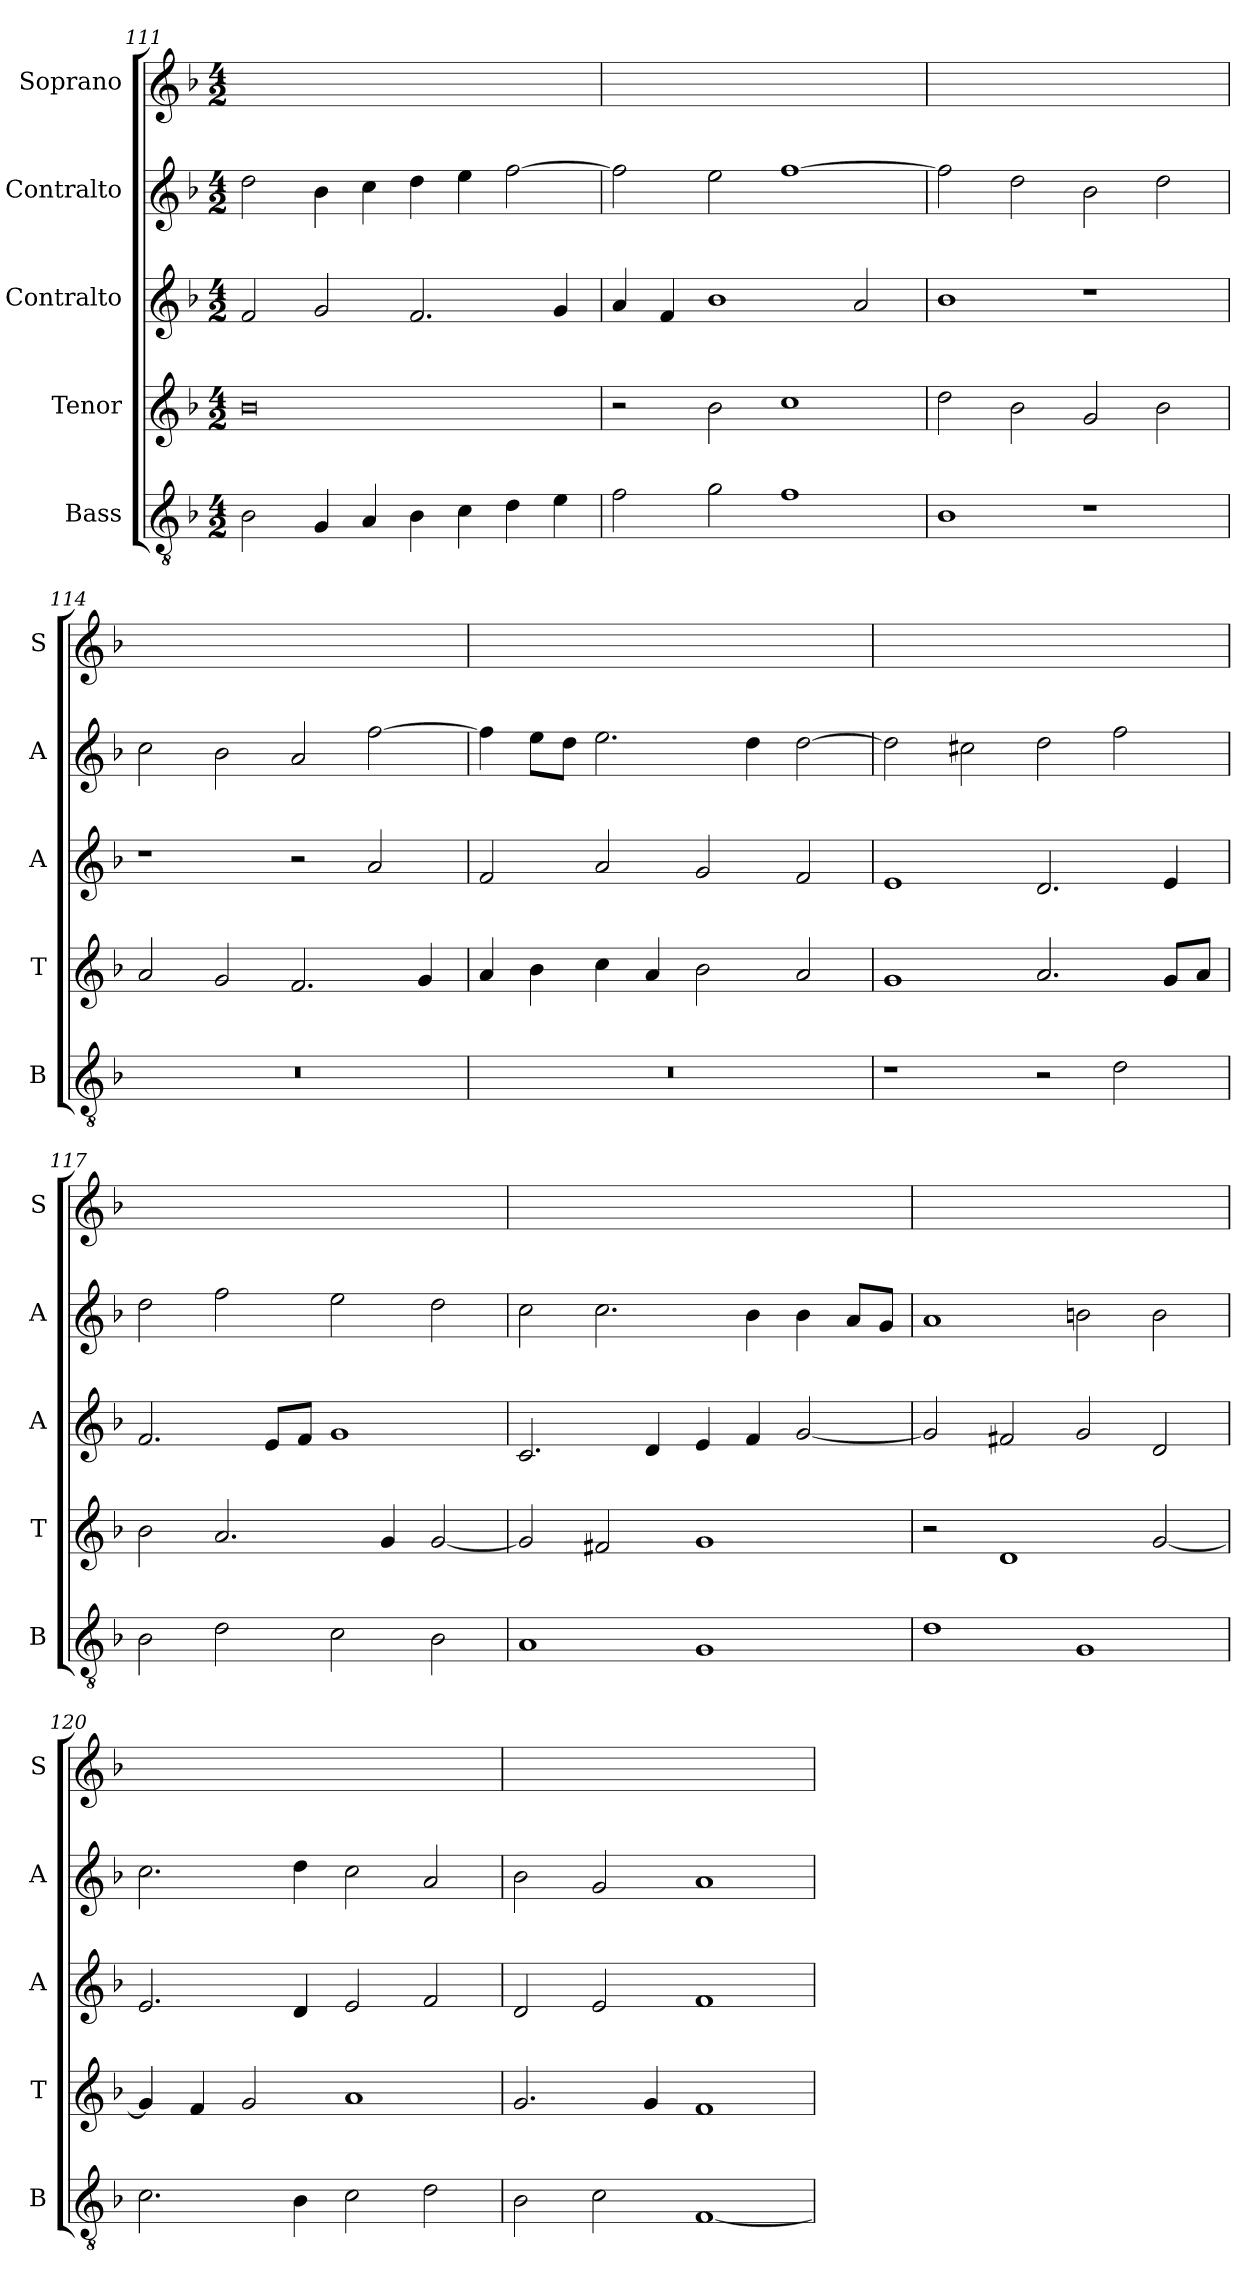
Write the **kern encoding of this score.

**kern	**kern	**kern	**kern	**kern
*part5	*part4	*part3	*part2	*part1
*staff5	*staff4	*staff3	*staff2	*staff1
*I"Bass	*I"Tenor	*I"Contralto	*I"Contralto	*I"Soprano
*I'B	*I'T	*I'A	*I'A	*I'S
*clefGv2	*clefG2	*clefG2	*clefG2	*clefG2
*k[b-]	*k[b-]	*k[b-]	*k[b-]	*k[b-]
*G:dor	*G:dor	*G:dor	*G:dor	*G:dor
*M4/2	*M4/2	*M4/2	*M4/2	*M4/2
=111	=111	=111	=111	=111
2B-	0b-	2f	2dd	0ryy
4G	.	2g	4b-	.
4A	.	.	4cc	.
4B-	.	2.f	4dd	.
4c	.	.	4ee	.
4d	.	.	[2ff	.
4e	.	4g	.	.
=112	=112	=112	=112	=112
2f	2r	4a	2ff]	0ryy
.	.	4f	.	.
2g	2b-	1b-	2ee	.
1f	1cc	.	[1ff	.
.	.	2a	.	.
=113	=113	=113	=113	=113
1B-	2dd	1b-	2ff]	0ryy
.	2b-	.	2dd	.
1r	2g	1r	2b-	.
.	2b-	.	2dd	.
=114	=114	=114	=114	=114
0r	2a	1r	2cc	0ryy
.	2g	.	2b-	.
.	2.f	2r	2a	.
.	.	2a	[2ff	.
.	4g	.	.	.
=115	=115	=115	=115	=115
0r	4a	2f	4ff]	0ryy
.	4b-	.	8ee\L	.
.	.	.	8dd\J	.
.	4cc	2a	2.ee	.
.	4a	.	.	.
.	2b-	2g	.	.
.	.	.	4dd	.
.	2a	2f	[2dd	.
=116	=116	=116	=116	=116
1r	1g	1e	2dd]	0ryy
.	.	.	2cc#X	.
2r	2.a	2.d	2dd	.
2d	.	.	2ff	.
.	8g/L	4e	.	.
.	8a/J	.	.	.
=117	=117	=117	=117	=117
2B-	2b-	2.f	2dd	0ryy
2d	2.a	.	2ff	.
.	.	8e/L	.	.
.	.	8f/J	.	.
2c	.	1g	2ee	.
.	4g	.	.	.
2B-	[2g	.	2dd	.
=118	=118	=118	=118	=118
1A	2g]	2.c	2cc	0ryy
.	2f#X	.	2.cc	.
.	.	4d	.	.
1G	1g	4e	.	.
.	.	4f	4b-	.
.	.	[2g	4b-	.
.	.	.	8a/L	.
.	.	.	8g/J	.
=119	=119	=119	=119	=119
1d	2r	2g]	1a	0ryy
.	1d	2f#X	.	.
1G	.	2g	2bn	.
.	[2g	2d	2b	.
=120	=120	=120	=120	=120
2.c	4g]	2.e	2.cc	0ryy
.	4f	.	.	.
.	2g	.	.	.
4B-	.	4d	4dd	.
2c	1a	2e	2cc	.
2d	.	2f	2a	.
=121	=121	=121	=121	=121
2B-	2.g	2d	2b-	0ryy
2c	.	2e	2g	.
.	4g	.	.	.
[1F	1f	1f	1a	.
=	=	=	=	=
*-	*-	*-	*-	*-
